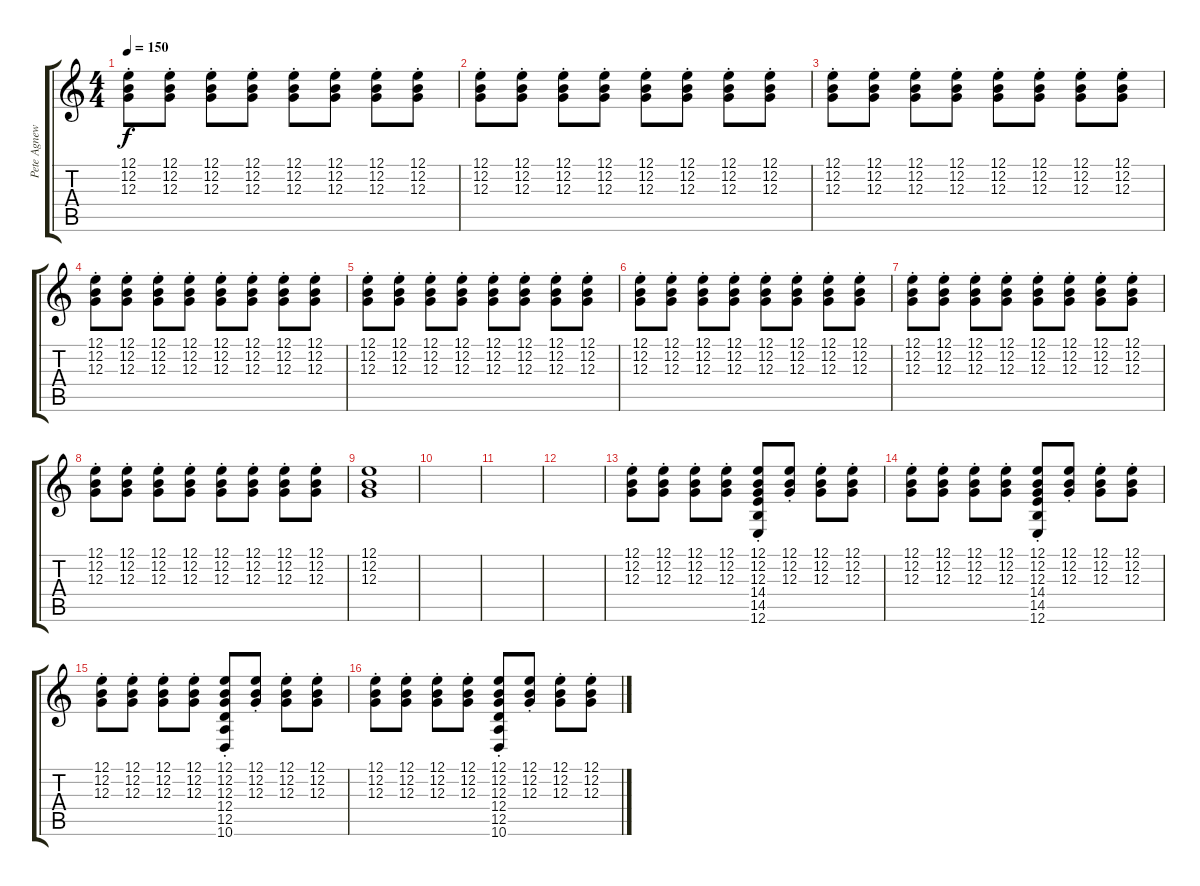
\track ("Pete Agnew (piano)" "Pete Agnew") {instrument acousticgrandpiano}
\staff {score tabs}
\tuning (E4 B3 G3 D3 A2 E2) {hide}
\ts (4 4)
\tempo 150
\clef g2
\ks c
(12.1{st} 12.2{st} 12.3{st}).8{dy f} (12.1{st} 12.2{st} 12.3{st}).8 (12.1{st} 12.2{st} 12.3{st}).8 (12.1{st} 12.2{st} 12.3{st}).8 (12.1{st} 12.2{st} 12.3{st}).8 (12.1{st} 12.2{st} 12.3{st}).8 (12.1{st} 12.2{st} 12.3{st}).8 (12.1{st} 12.2{st} 12.3{st}).8 |
(12.1{st} 12.2{st} 12.3{st}).8 (12.1{st} 12.2{st} 12.3{st}).8 (12.1{st} 12.2{st} 12.3{st}).8 (12.1{st} 12.2{st} 12.3{st}).8 (12.1{st} 12.2{st} 12.3{st}).8 (12.1{st} 12.2{st} 12.3{st}).8 (12.1{st} 12.2{st} 12.3{st}).8 (12.1{st} 12.2{st} 12.3{st}).8 |
(12.1{st} 12.2{st} 12.3{st}).8 (12.1{st} 12.2{st} 12.3{st}).8 (12.1{st} 12.2{st} 12.3{st}).8 (12.1{st} 12.2{st} 12.3{st}).8 (12.1{st} 12.2{st} 12.3{st}).8 (12.1{st} 12.2{st} 12.3{st}).8 (12.1{st} 12.2{st} 12.3{st}).8 (12.1{st} 12.2{st} 12.3{st}).8 |
(12.1{st} 12.2{st} 12.3{st}).8 (12.1{st} 12.2{st} 12.3{st}).8 (12.1{st} 12.2{st} 12.3{st}).8 (12.1{st} 12.2{st} 12.3{st}).8 (12.1{st} 12.2{st} 12.3{st}).8 (12.1{st} 12.2{st} 12.3{st}).8 (12.1{st} 12.2{st} 12.3{st}).8 (12.1{st} 12.2{st} 12.3{st}).8 |
(12.1{st} 12.2{st} 12.3{st}).8 (12.1{st} 12.2{st} 12.3{st}).8 (12.1{st} 12.2{st} 12.3{st}).8 (12.1{st} 12.2{st} 12.3{st}).8 (12.1{st} 12.2{st} 12.3{st}).8 (12.1{st} 12.2{st} 12.3{st}).8 (12.1{st} 12.2{st} 12.3{st}).8 (12.1{st} 12.2{st} 12.3{st}).8 |
(12.1{st} 12.2{st} 12.3{st}).8 (12.1{st} 12.2{st} 12.3{st}).8 (12.1{st} 12.2{st} 12.3{st}).8 (12.1{st} 12.2{st} 12.3{st}).8 (12.1{st} 12.2{st} 12.3{st}).8 (12.1{st} 12.2{st} 12.3{st}).8 (12.1{st} 12.2{st} 12.3{st}).8 (12.1{st} 12.2{st} 12.3{st}).8 |
(12.1{st} 12.2{st} 12.3{st}).8 (12.1{st} 12.2{st} 12.3{st}).8 (12.1{st} 12.2{st} 12.3{st}).8 (12.1{st} 12.2{st} 12.3{st}).8 (12.1{st} 12.2{st} 12.3{st}).8 (12.1{st} 12.2{st} 12.3{st}).8 (12.1{st} 12.2{st} 12.3{st}).8 (12.1{st} 12.2{st} 12.3{st}).8 |
(12.1{st} 12.2{st} 12.3{st}).8 (12.1{st} 12.2{st} 12.3{st}).8 (12.1{st} 12.2{st} 12.3{st}).8 (12.1{st} 12.2{st} 12.3{st}).8 (12.1{st} 12.2{st} 12.3{st}).8 (12.1{st} 12.2{st} 12.3{st}).8 (12.1{st} 12.2{st} 12.3{st}).8 (12.1{st} 12.2{st} 12.3{st}).8 |
(12.1 12.2 12.3).1 |
|
|
|
(12.1{st} 12.2{st} 12.3{st}).8 (12.1{st} 12.2{st} 12.3{st}).8 (12.1{st} 12.2{st} 12.3{st}).8 (12.1{st} 12.2{st} 12.3{st}).8 (12.1{st} 12.2{st} 12.3{st} 14.4 14.5 12.6).8 (12.1{st} 12.2{st} 12.3{st}).8 (12.1{st} 12.2{st} 12.3{st}).8 (12.1{st} 12.2{st} 12.3{st}).8 |
(12.1{st} 12.2{st} 12.3{st}).8 (12.1{st} 12.2{st} 12.3{st}).8 (12.1{st} 12.2{st} 12.3{st}).8 (12.1{st} 12.2{st} 12.3{st}).8 (12.1{st} 12.2{st} 12.3{st} 14.4 14.5 12.6).8 (12.1{st} 12.2{st} 12.3{st}).8 (12.1{st} 12.2{st} 12.3{st}).8 (12.1{st} 12.2{st} 12.3{st}).8 |
(12.1{st} 12.2{st} 12.3{st}).8 (12.1{st} 12.2{st} 12.3{st}).8 (12.1{st} 12.2{st} 12.3{st}).8 (12.1{st} 12.2{st} 12.3{st}).8 (12.1{st} 12.2{st} 12.3{st} 12.4 12.5 10.6).8 (12.1{st} 12.2{st} 12.3{st}).8 (12.1{st} 12.2{st} 12.3{st}).8 (12.1{st} 12.2{st} 12.3{st}).8 |
(12.1{st} 12.2{st} 12.3{st}).8 (12.1{st} 12.2{st} 12.3{st}).8 (12.1{st} 12.2{st} 12.3{st}).8 (12.1{st} 12.2{st} 12.3{st}).8 (12.1{st} 12.2{st} 12.3{st} 12.4 12.5 10.6).8 (12.1{st} 12.2{st} 12.3{st}).8 (12.1{st} 12.2{st} 12.3{st}).8 (12.1{st} 12.2{st} 12.3{st}).8
